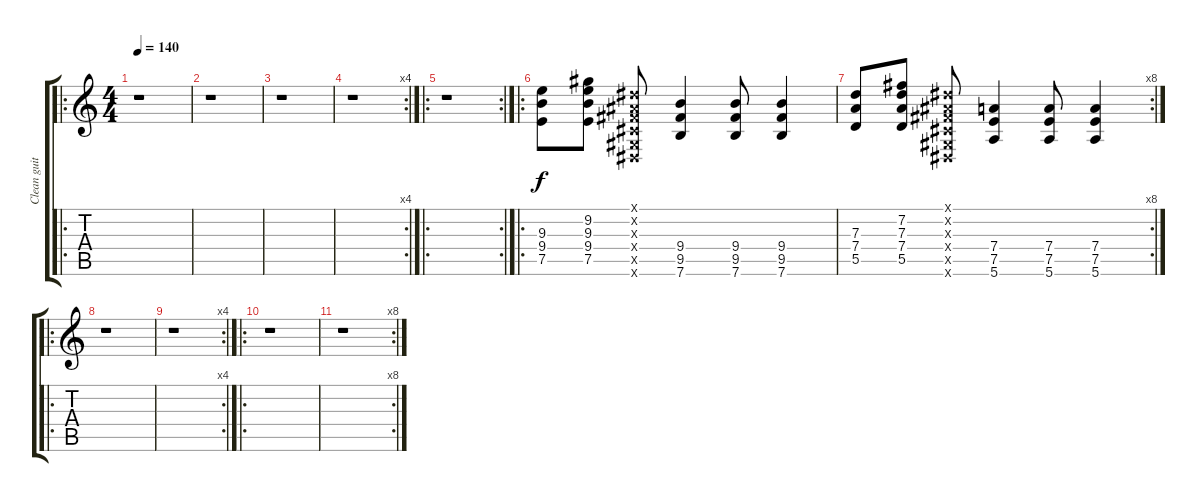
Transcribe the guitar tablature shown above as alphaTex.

\track ("Clean guitar" "Clean guit") {instrument acousticguitarsteel}
\staff {score tabs}
\tuning (E4 B3 G3 D3 A2 E2) {hide}
\ro
\ts (4 4)
\tempo 140
\clef g2
\ks c
r.1{dy f} |
r.1 |
r.1 |
\rc 4
r.1 |
\ro
\rc 2
r.1 |
\ro
(9.3 9.4 7.5).8 (9.2 9.3 9.4 7.5).8 (-1.1{x} -1.2{x} -1.3{x} -1.4{x} -1.5{x} -1.6{x}).8 (9.4 9.5 7.6).4 (9.4 9.5 7.6).8 (9.4 9.5 7.6).4 |
\rc 8
(7.3 7.4 5.5).8 (7.2 7.3 7.4 5.5).8 (-1.1{x} -1.2{x} -1.3{x} -1.4{x} -1.5{x} -1.6{x}).8 (7.4 7.5 5.6).4 (7.4 7.5 5.6).8 (7.4 7.5 5.6).4 |
\ro
r.1 |
\rc 4
r.1 |
\ro
r.1 |
\rc 8
r.1
